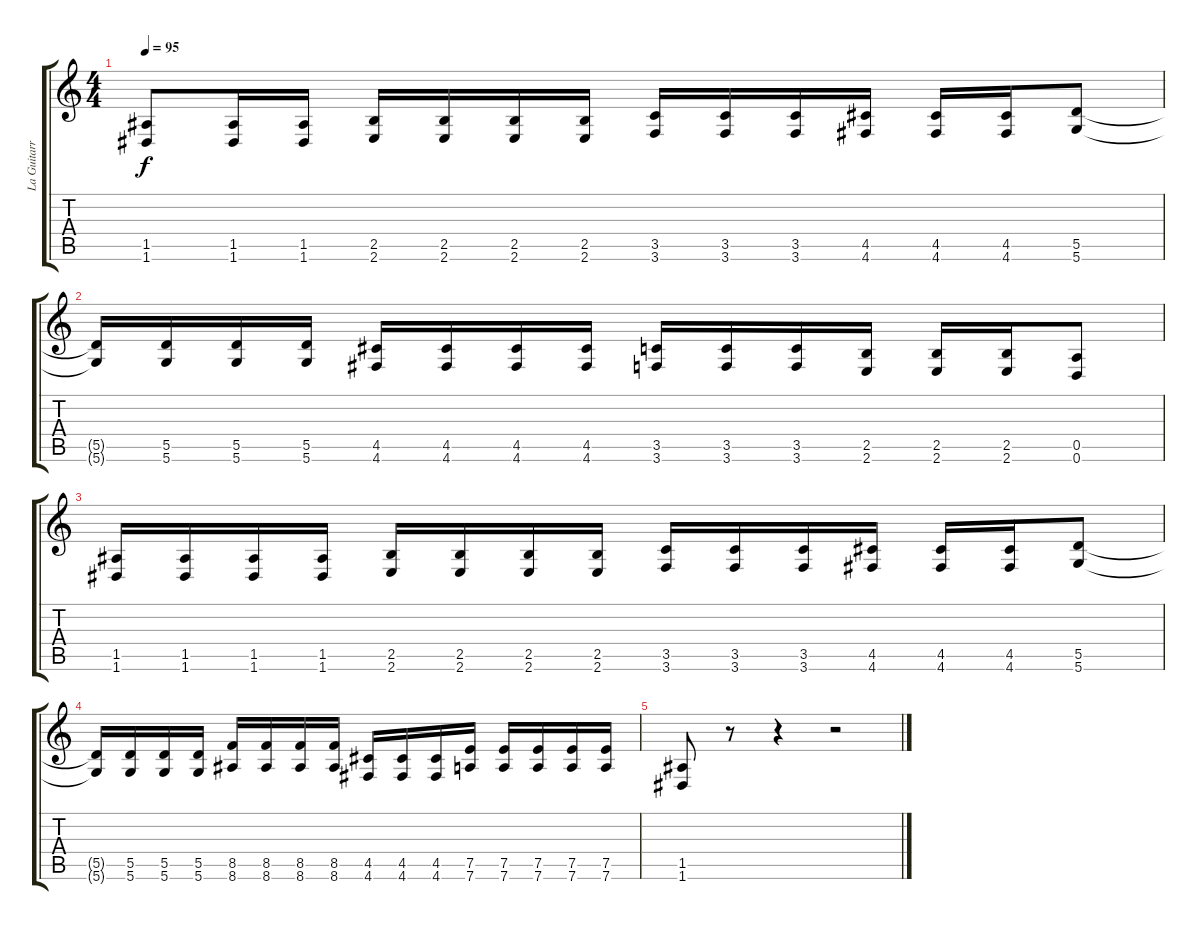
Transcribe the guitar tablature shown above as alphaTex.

\track ("La Guitarra" "La Guitarr") {instrument distortionguitar}
\staff {score tabs}
\tuning (E4 B3 G3 D3 A2 D2) {hide}
\ts (4 4)
\tempo 95
\clef g2
\ks c
(1.5 1.6).8{dy f} (1.5 1.6).16 (1.5 1.6).16 (2.5 2.6).16 (2.5 2.6).16 (2.5 2.6).16 (2.5 2.6).16 (3.5 3.6).16 (3.5 3.6).16 (3.5 3.6).16 (4.5 4.6).16 (4.5 4.6).16 (4.5 4.6).16 (5.5 5.6).8 |
(5.5{t} 5.6{t}).16 (5.5 5.6).16 (5.5 5.6).16 (5.5 5.6).16 (4.5 4.6).16 (4.5 4.6).16 (4.5 4.6).16 (4.5 4.6).16 (3.5 3.6).16 (3.5 3.6).16 (3.5 3.6).16 (2.5 2.6).16 (2.5 2.6).16 (2.5 2.6).16 (0.5 0.6).8 |
(1.5 1.6).16 (1.5 1.6).16 (1.5 1.6).16 (1.5 1.6).16 (2.5 2.6).16 (2.5 2.6).16 (2.5 2.6).16 (2.5 2.6).16 (3.5 3.6).16 (3.5 3.6).16 (3.5 3.6).16 (4.5 4.6).16 (4.5 4.6).16 (4.5 4.6).16 (5.5 5.6).8 |
(5.5{t} 5.6{t}).16 (5.5 5.6).16 (5.5 5.6).16 (5.5 5.6).16 (8.5 8.6).16 (8.5 8.6).16 (8.5 8.6).16 (8.5 8.6).16 (4.5 4.6).16 (4.5 4.6).16 (4.5 4.6).16 (7.5 7.6).16 (7.5 7.6).16 (7.5 7.6).16 (7.5 7.6).16 (7.5 7.6).16 |
(1.5 1.6).8 r.8 r.4 r.2
